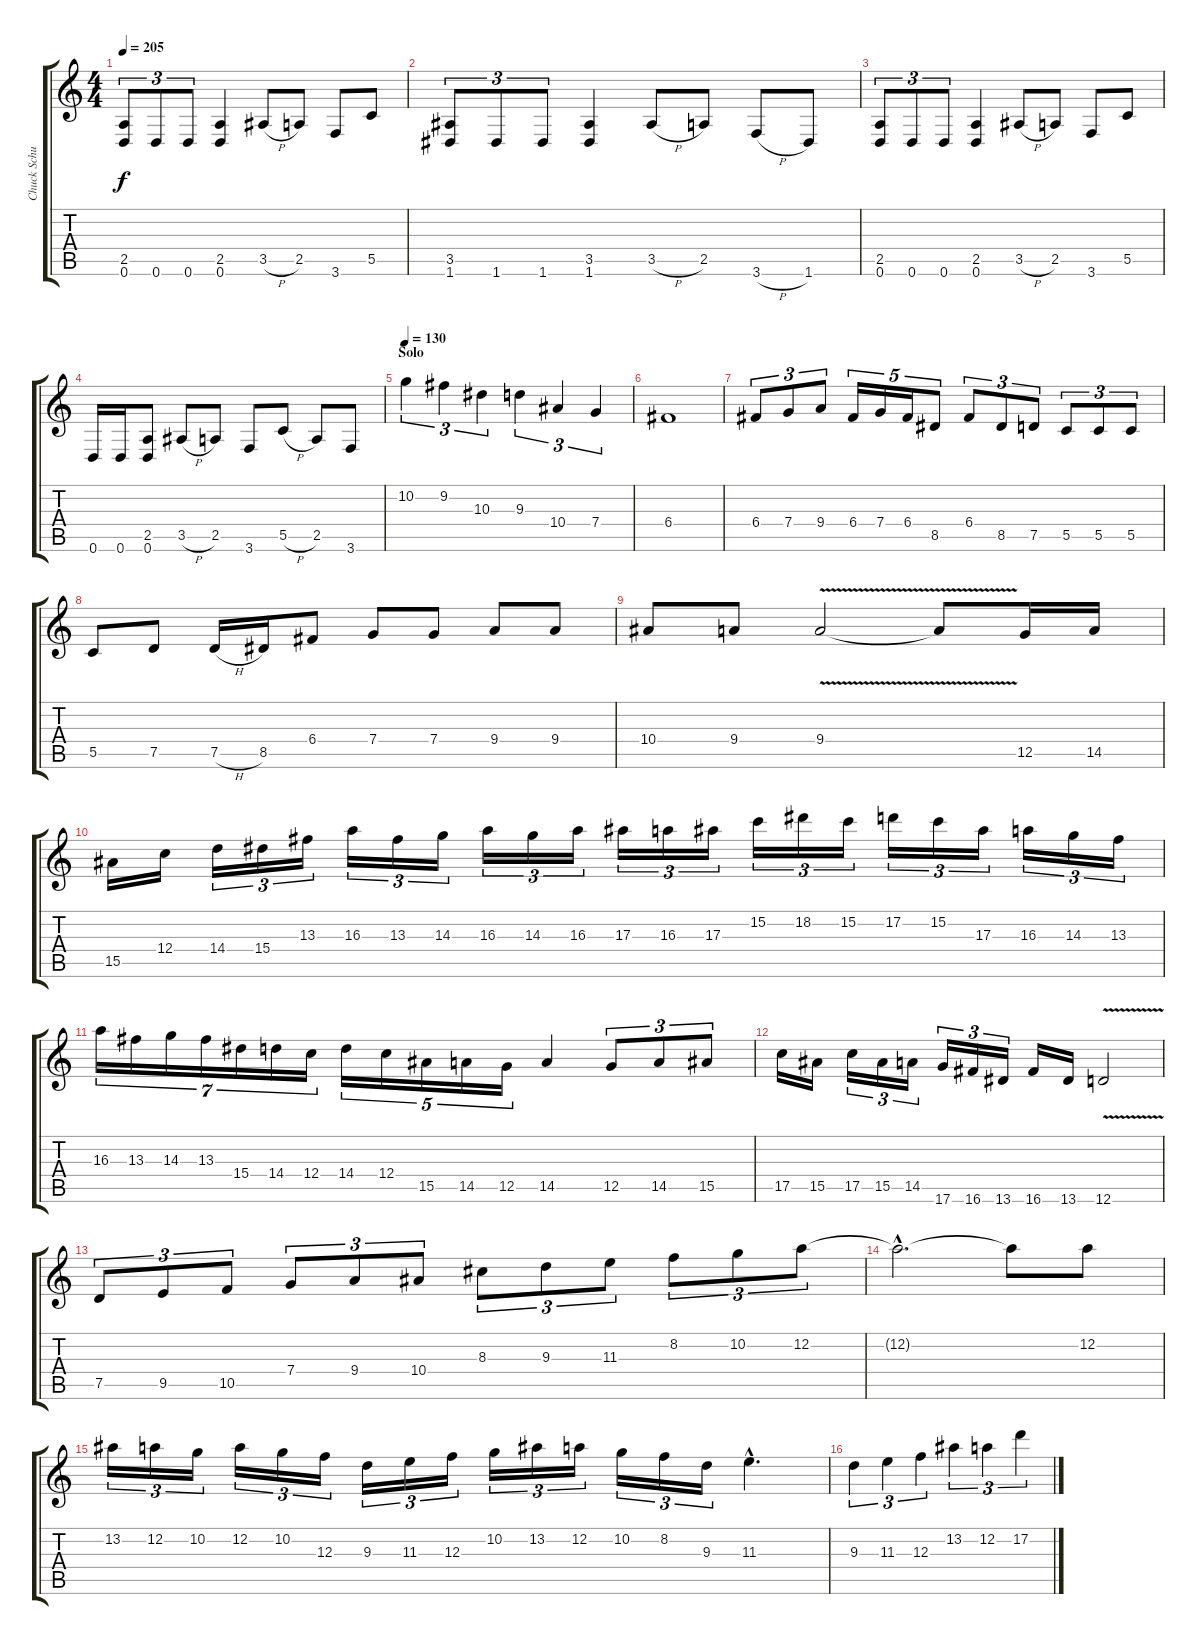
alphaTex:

\track ("Chuck Schuldiner" "Chuck Schu") {instrument electricguitarclean}
\staff {score tabs}
\tuning (D4 A3 F3 C3 G2 D2) {hide}
\ts (4 4)
\tempo 205
\clef g2
\ks c
(2.5 0.6).8{tu (3 2) dy f} 0.6.8{tu (3 2)} 0.6.8{tu (3 2)} (2.5 0.6).4 3.5{h}.8 2.5.8 3.6.8 5.5.8 |
(3.5 1.6).8{tu (3 2)} 1.6.8{tu (3 2)} 1.6.8{tu (3 2)} (3.5 1.6).4 3.5{h}.8 2.5.8 3.6{h}.8 1.6.8 |
(2.5 0.6).8{tu (3 2)} 0.6.8{tu (3 2)} 0.6.8{tu (3 2)} (2.5 0.6).4 3.5{h}.8 2.5.8 3.6.8 5.5.8 |
0.6.16 0.6.16 (2.5 0.6).8 3.5{h}.8 2.5.8 3.6.8 5.5{h}.8 2.5.8 3.6.8 |
\section ("" "Solo")
\tempo 130
10.2.4{tu (3 2) volume 12} 9.2.4{tu (3 2)} 10.3.4{tu (3 2)} 9.3.4{tu (3 2)} 10.4.4{tu (3 2)} 7.4.4{tu (3 2)} |
6.4.1 |
6.4.8{tu (3 2)} 7.4.8{tu (3 2)} 9.4.8{tu (3 2)} 6.4.16{tu (5 4)} 7.4.16{tu (5 4)} 6.4.16{tu (5 4)} 8.5.8{tu (5 4)} 6.4.8{tu (3 2)} 8.5.8{tu (3 2)} 7.5.8{tu (3 2)} 5.5.8{tu (3 2)} 5.5.8{tu (3 2)} 5.5.8{tu (3 2)} |
5.5.8 7.5.8 7.5{h}.16 8.5.16 6.4.8 7.4.8 7.4.8 9.4.8 9.4.8 |
10.4.8 9.4.8 9.4{v}.2 9.4{t}.8 12.5.16 14.5.16 |
15.5.16 12.4.16 14.4.16{tu (3 2)} 15.4.16{tu (3 2)} 13.3.16{tu (3 2)} 16.3.16{tu (3 2)} 13.3.16{tu (3 2)} 14.3.16{tu (3 2)} 16.3.16{tu (3 2)} 14.3.16{tu (3 2)} 16.3.16{tu (3 2)} 17.3.16{tu (3 2)} 16.3.16{tu (3 2)} 17.3.16{tu (3 2)} 15.2.16{tu (3 2)} 18.2.16{tu (3 2)} 15.2.16{tu (3 2)} 17.2.16{tu (3 2)} 15.2.16{tu (3 2)} 17.3.16{tu (3 2)} 16.3.16{tu (3 2)} 14.3.16{tu (3 2)} 13.3.16{tu (3 2)} |
16.3.16{tu (7 4)} 13.3.16{tu (7 4)} 14.3.16{tu (7 4)} 13.3.16{tu (7 4)} 15.4.16{tu (7 4)} 14.4.16{tu (7 4)} 12.4.16{tu (7 4)} 14.4.16{tu (5 4)} 12.4.16{tu (5 4)} 15.5.16{tu (5 4)} 14.5.16{tu (5 4)} 12.5.16{tu (5 4)} 14.5.4 12.5.8{tu (3 2)} 14.5.8{tu (3 2)} 15.5.8{tu (3 2)} |
17.5.16 15.5.16 17.5.16{tu (3 2)} 15.5.16{tu (3 2)} 14.5.16{tu (3 2)} 17.6.16{tu (3 2)} 16.6.16{tu (3 2)} 13.6.16{tu (3 2)} 16.6.16 13.6.16 12.6{v}.2 |
7.5.8{tu (3 2)} 9.5.8{tu (3 2)} 10.5.8{tu (3 2)} 7.4.8{tu (3 2)} 9.4.8{tu (3 2)} 10.4.8{tu (3 2)} 8.3.8{tu (3 2)} 9.3.8{tu (3 2)} 11.3.8{tu (3 2)} 8.2.8{tu (3 2)} 10.2.8{tu (3 2)} 12.2.8{tu (3 2)} |
12.2{hac t}.2{d} 12.2{t}.8 12.2.8 |
13.2.16{tu (3 2)} 12.2.16{tu (3 2)} 10.2.16{tu (3 2)} 12.2.16{tu (3 2)} 10.2.16{tu (3 2)} 12.3.16{tu (3 2)} 9.3.16{tu (3 2)} 11.3.16{tu (3 2)} 12.3.16{tu (3 2)} 10.2.16{tu (3 2)} 13.2.16{tu (3 2)} 12.2.16{tu (3 2)} 10.2.16{tu (3 2)} 8.2.16{tu (3 2)} 9.3.16{tu (3 2)} 11.3{hac}.4{d} |
9.3.4{tu (3 2)} 11.3.4{tu (3 2)} 12.3.4{tu (3 2)} 13.2.4{tu (3 2)} 12.2.4{tu (3 2)} 17.2.4{tu (3 2)}
